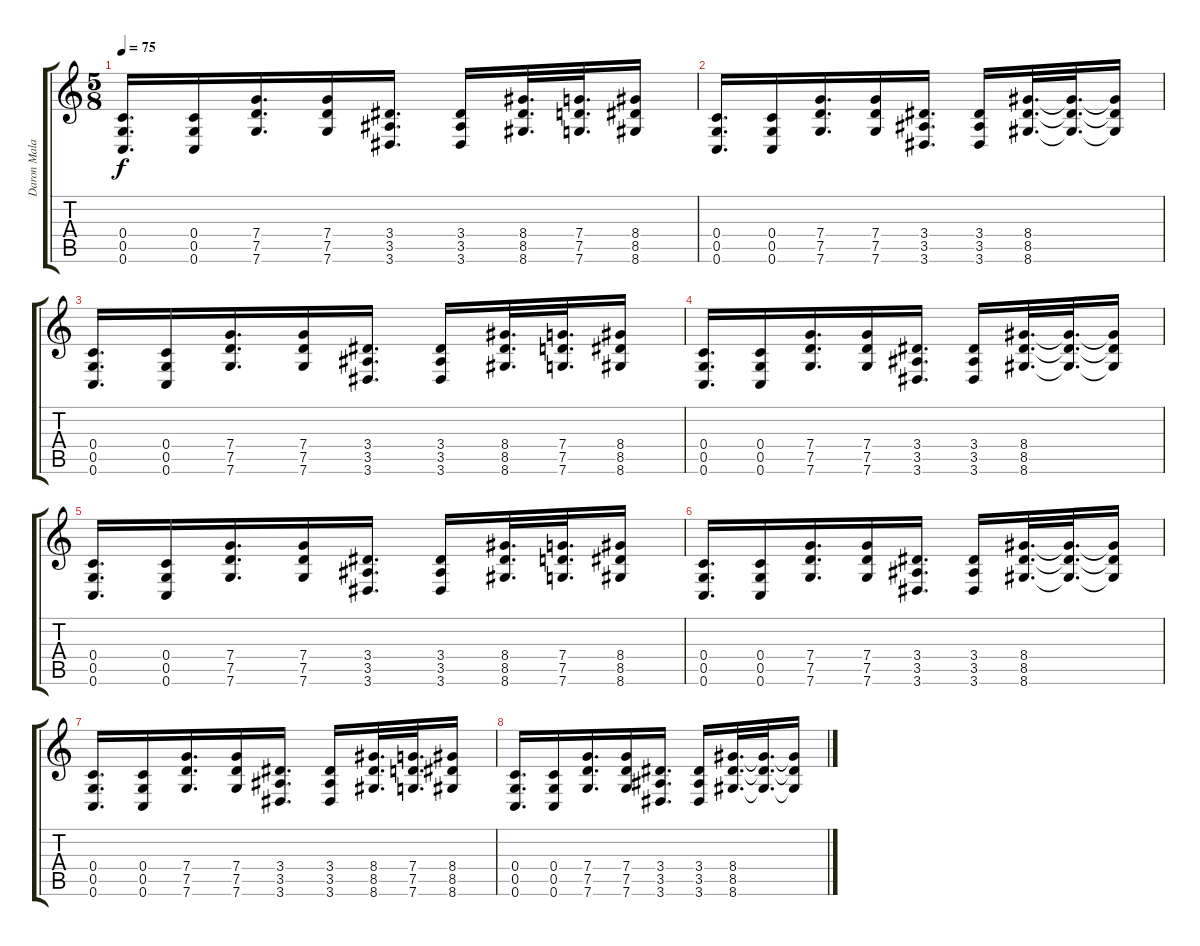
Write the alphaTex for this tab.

\track ("Daron Malakian" "Daron Mala") {instrument distortionguitar}
\staff {score tabs}
\tuning (D4 A3 F3 C3 G2 C2) {hide}
\ts (5 8)
\tempo 75
\clef g2
\ks c
(0.4 0.5 0.6).16{d dy f} (0.4 0.5 0.6).16 (7.4 7.5 7.6).16{d} (7.4 7.5 7.6).16 (3.4 3.5 3.6).16{d} (3.4 3.5 3.6).16 (8.4 8.5 8.6).32{d} (7.4 7.5 7.6).32{d} (8.4 8.5 8.6).16 |
(0.4 0.5 0.6).16{d} (0.4 0.5 0.6).16 (7.4 7.5 7.6).16{d} (7.4 7.5 7.6).16 (3.4 3.5 3.6).16{d} (3.4 3.5 3.6).16 (8.4 8.5 8.6).32{d} (8.4{t} 8.5{t} 8.6{t}).32{d} (8.4{t} 8.5{t} 8.6{t}).16 |
(0.4 0.5 0.6).16{d} (0.4 0.5 0.6).16 (7.4 7.5 7.6).16{d} (7.4 7.5 7.6).16 (3.4 3.5 3.6).16{d} (3.4 3.5 3.6).16 (8.4 8.5 8.6).32{d} (7.4 7.5 7.6).32{d} (8.4 8.5 8.6).16 |
(0.4 0.5 0.6).16{d} (0.4 0.5 0.6).16 (7.4 7.5 7.6).16{d} (7.4 7.5 7.6).16 (3.4 3.5 3.6).16{d} (3.4 3.5 3.6).16 (8.4 8.5 8.6).32{d} (8.4{t} 8.5{t} 8.6{t}).32{d} (8.4{t} 8.5{t} 8.6{t}).16 |
(0.4 0.5 0.6).16{d} (0.4 0.5 0.6).16 (7.4 7.5 7.6).16{d} (7.4 7.5 7.6).16 (3.4 3.5 3.6).16{d} (3.4 3.5 3.6).16 (8.4 8.5 8.6).32{d} (7.4 7.5 7.6).32{d} (8.4 8.5 8.6).16 |
(0.4 0.5 0.6).16{d} (0.4 0.5 0.6).16 (7.4 7.5 7.6).16{d} (7.4 7.5 7.6).16 (3.4 3.5 3.6).16{d} (3.4 3.5 3.6).16 (8.4 8.5 8.6).32{d} (8.4{t} 8.5{t} 8.6{t}).32{d} (8.4{t} 8.5{t} 8.6{t}).16 |
(0.4 0.5 0.6).16{d} (0.4 0.5 0.6).16 (7.4 7.5 7.6).16{d} (7.4 7.5 7.6).16 (3.4 3.5 3.6).16{d} (3.4 3.5 3.6).16 (8.4 8.5 8.6).32{d} (7.4 7.5 7.6).32{d} (8.4 8.5 8.6).16 |
(0.4 0.5 0.6).16{d} (0.4 0.5 0.6).16 (7.4 7.5 7.6).16{d} (7.4 7.5 7.6).16 (3.4 3.5 3.6).16{d} (3.4 3.5 3.6).16 (8.4 8.5 8.6).32{d} (8.4{t} 8.5{t} 8.6{t}).32{d} (8.4{t} 8.5{t} 8.6{t}).16
